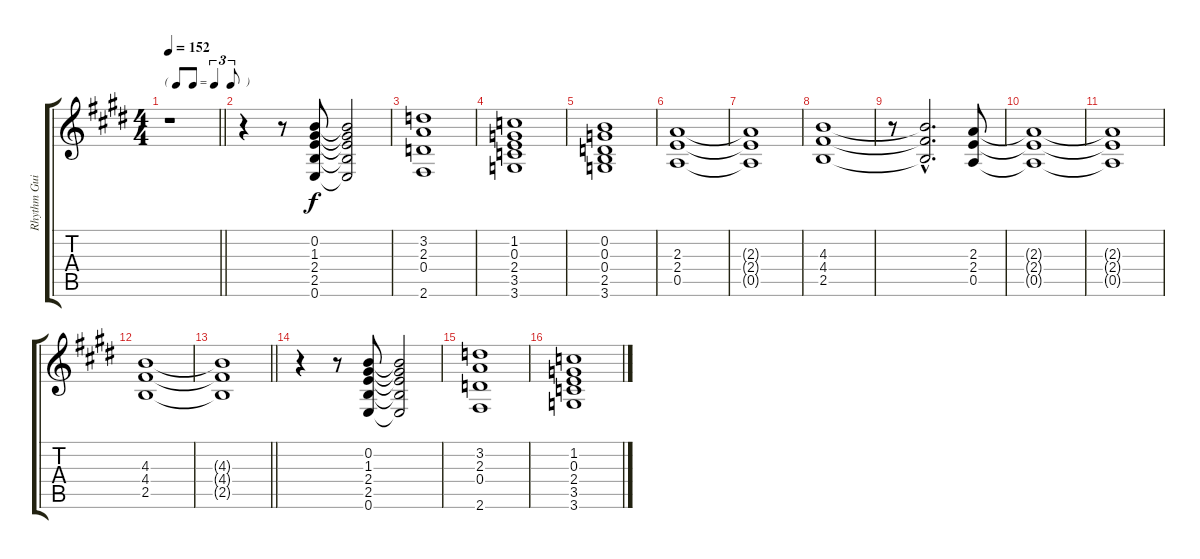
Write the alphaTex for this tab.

\track ("Rhythm Guitar II" "Rhythm Gui") {instrument distortionguitar}
\staff {score tabs}
\tuning (E4 B3 G3 D3 A2 E2) {hide}
\ts (4 4)
\tf triplet8th
\tempo 152
\clef g2
\barLineRight lightlight
\ks c#minor
r.1{dy f} |
\ks e
r.4 r.8 (0.2 1.3 2.4 2.5 0.6).8 (0.2{t} 1.3{t} 2.4{t} 2.5{t} 0.6{t}).2 |
\ks c#minor
(3.2 2.3 0.4 2.6).1 |
(1.2 0.3 2.4 3.5 3.6).1 |
(0.2 0.3 0.4 2.5 3.6).1 |
\ks e
(2.3 2.4 0.5).1 |
\ks c#minor
(2.3{t} 2.4{t} 0.5{t}).1 |
(4.3 4.4 2.5).1 |
r.8 (4.3{hac t} 4.4{hac t} 2.5{hac t}).2{d} (2.3 2.4 0.5).8 |
\ks e
(2.3{t} 2.4{t} 0.5{t}).1 |
\ks c#minor
(2.3{t} 2.4{t} 0.5{t}).1 |
(4.3 4.4 2.5).1 |
\barLineRight lightlight
(4.3{t} 4.4{t} 2.5{t}).1 |
\ks e
r.4 r.8 (0.2 1.3 2.4 2.5 0.6).8 (0.2{t} 1.3{t} 2.4{t} 2.5{t} 0.6{t}).2 |
\ks c#minor
(3.2 2.3 0.4 2.6).1 |
(1.2 0.3 2.4 3.5 3.6).1
